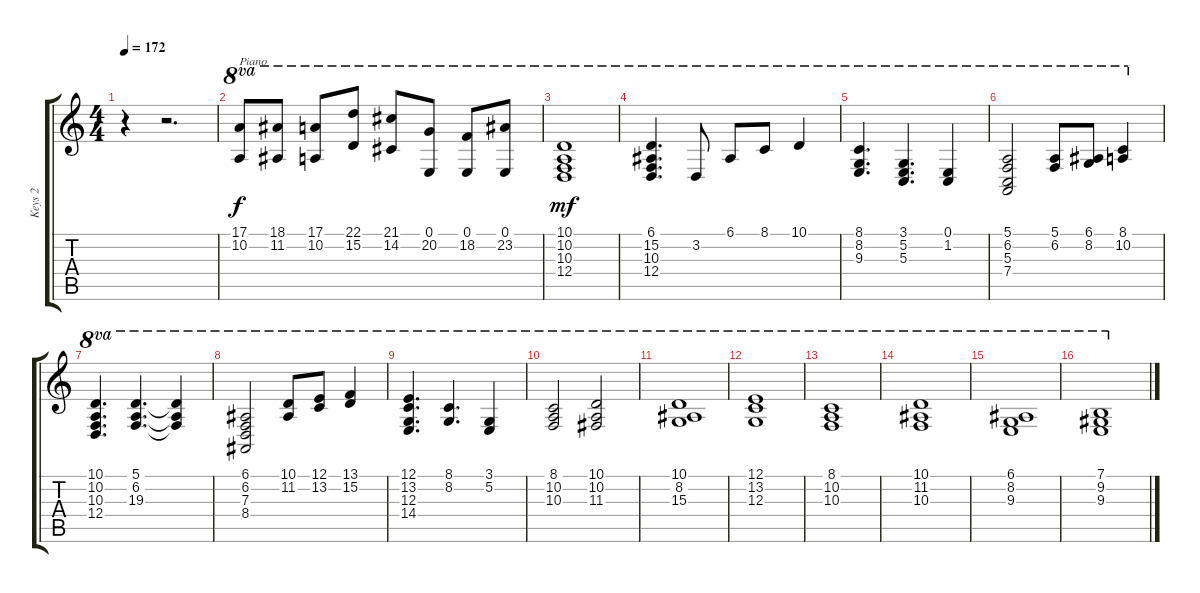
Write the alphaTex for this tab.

\track ("Keys 2" "Keys 2") {instrument acousticgrandpiano}
\staff {score tabs}
\tuning (E4 B3 G3 D3 A2 E2) {hide}
\ts (4 4)
\tempo 172
\clef g2
\ks c
r.4{dy mf} r.2{d} |
(17.1 10.2).8{ot 8va txt "Piano" dy f} (18.1 11.2).8{ot 8va} (17.1 10.2).8{ot 8va} (22.1 15.2).8{ot 8va} (21.1 14.2).8{ot 8va} (0.1 20.2).8{ot 8va} (0.1 18.2).8{ot 8va} (0.1 23.2).8{ot 8va} |
(10.1 10.2 10.3 12.4).1{ot 8va dy mf} |
(6.1 15.2 10.3 12.4).4{d ot 8va} 3.2.8{ot 8va} 6.1.8{ot 8va} 8.1.8{ot 8va} 10.1.4{ot 8va} |
(8.1 8.2 9.3).4{d ot 8va} (3.1 5.2 5.3).4{d ot 8va} (0.1 1.2).4{ot 8va} |
(5.1 6.2 5.3 7.4).2{ot 8va} (5.1 6.2).8{ot 8va} (6.1 8.2).8{ot 8va} (8.1 10.2).4{ot 8va} |
(10.1 10.2 10.3 12.4).4{d ot 8va} (5.1 6.2 19.3).4{d ot 8va} (5.1{t} 6.2{t} 19.3{t}).4{ot 8va} |
(6.1 6.2 7.3 8.4).2{ot 8va} (10.1 11.2).8{ot 8va} (12.1 13.2).8{ot 8va} (13.1 15.2).4{ot 8va} |
(12.1 13.2 12.3 14.4).4{d ot 8va} (8.1 8.2).4{d ot 8va} (3.1 5.2).4{ot 8va} |
(8.1 10.2 10.3).2{ot 8va} (10.1 10.2 11.3).2{ot 8va} |
(10.1 8.2 15.3).1{ot 8va} |
(12.1 13.2 12.3).1{ot 8va} |
(8.1 10.2 10.3).1{ot 8va} |
(10.1 11.2 10.3).1{ot 8va} |
(6.1 8.2 9.3).1{ot 8va} |
(7.1 9.2 9.3).1{ot 8va}
